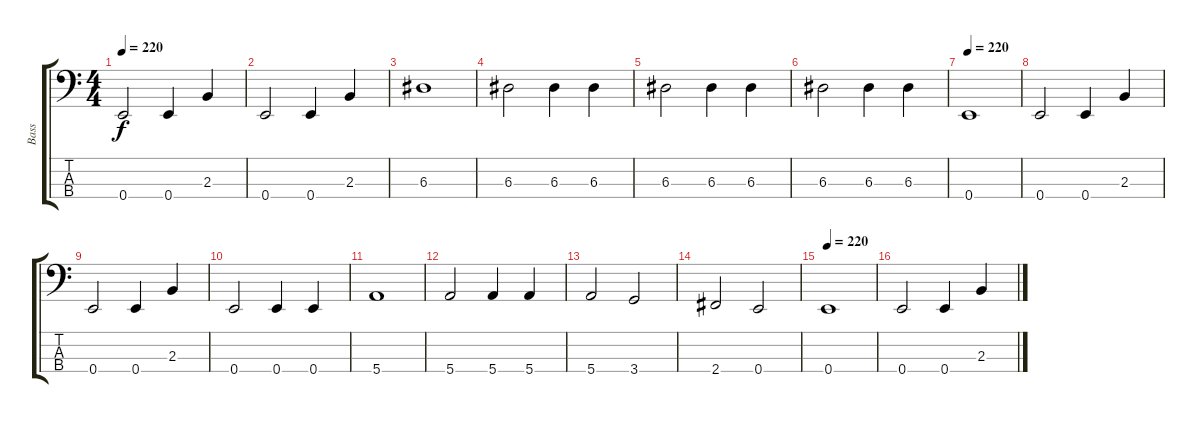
\track ("Bass" "Bass") {instrument electricbassfinger}
\staff {score tabs}
\tuning (G2 D2 A1 E1) {hide}
\ts (4 4)
\tempo 220
\clef f4
\ks c
0.4.2{dy f} 0.4.4 2.3.4 |
0.4.2 0.4.4 2.3.4 |
6.3.1 |
6.3.2 6.3.4 6.3.4 |
6.3.2 6.3.4 6.3.4 |
6.3.2 6.3.4 6.3.4 |
\tempo 220
0.4.1 |
0.4.2 0.4.4 2.3.4 |
0.4.2 0.4.4 2.3.4 |
0.4.2 0.4.4 0.4.4 |
5.4.1 |
5.4.2 5.4.4 5.4.4 |
5.4.2 3.4.2 |
2.4.2 0.4.2 |
\tempo 220
0.4.1 |
0.4.2 0.4.4 2.3.4
